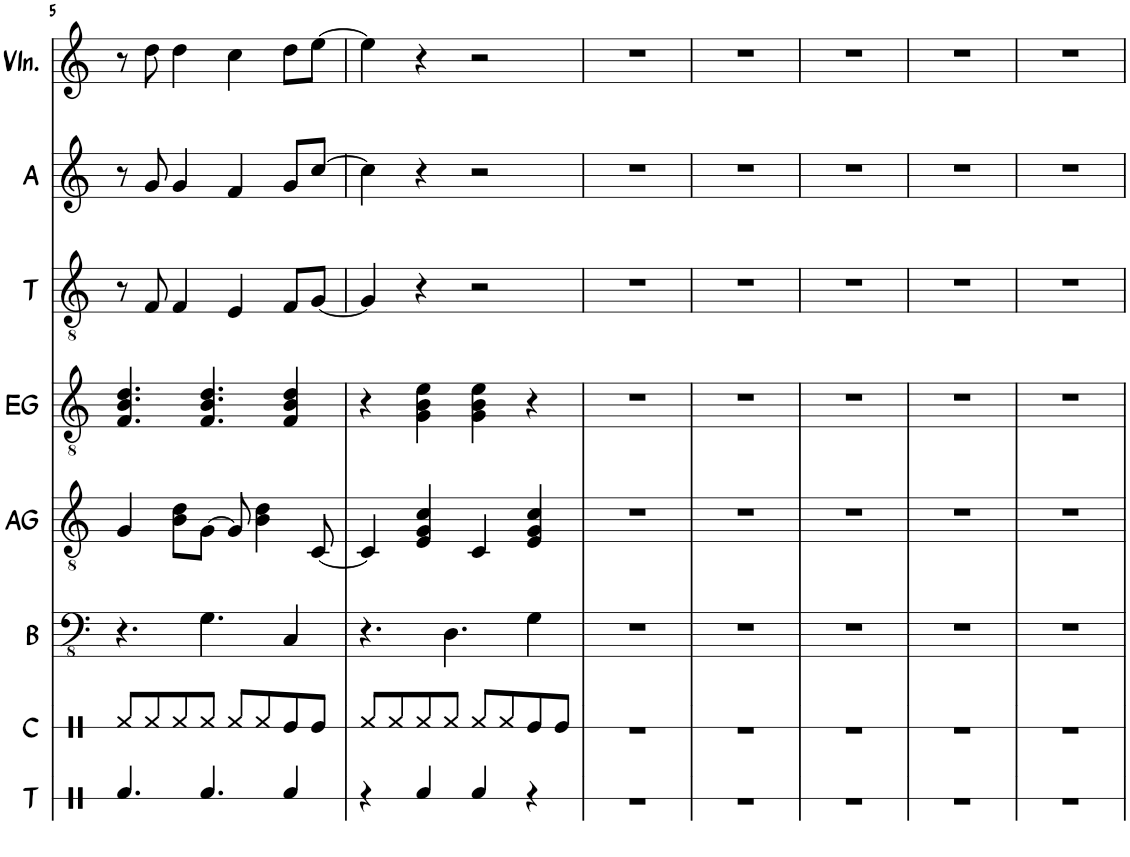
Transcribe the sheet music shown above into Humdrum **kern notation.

**kern	**kern	**kern	**kern	**kern	**kern	**kern	**kern
*part8	*part7	*part6	*part5	*part4	*part3	*part2	*part1
*staff8	*staff7	*staff6	*staff5	*staff4	*staff3	*staff2	*staff1
*I"Timbales	*I"Congas	*I"Bass	*I"A. Guitar	*I"E. Guitar	*I"Tenor	*I"Alto	*I"Violin
*I'T	*I'C	*I'B	*I'AG	*I'EG	*I'T	*I'A	*I'Vln.
!!LO:PB:g=z
*clefX	*clefX	*clefFv4	*clefGv2	*clefGv2	*clefGv2	*clefG2	*clefG2
*	*	*	*	*	*ITrd8c14	*ITrd5c9	*
*k[]	*k[]	*k[]	*k[]	*k[]	*k[]	*k[]	*k[]
*M4/4	*M4/4	*M4/4	*M4/4	*M4/4	*M4/4	*M4/4	*M4/4
=5	=5	=5	=5	=5	=5	=5	=5
4.Rf/	8Rf/L	4.r	4G/	4.F/ 4.B/ 4.d/	8r	8r	8r
.	8Rf/	.	.	.	8F/	8g/	8dd\
.	8Rf/	.	8B\ 8d\L	.	4F/	4g/	4dd\
4.Rf/	8Rf/J	4.GG\	[8G\J	4.F/ 4.B/ 4.d/	.	.	.
.	8Rf/L	.	8G/]	.	4E/	4f/	4cc\
.	8Rf/	.	4B\ 4d\	.	.	.	.
4Rf/	8Re/	4CC/	.	4F/ 4B/ 4d/	8F/L	8g/L	8dd\L
.	8Re/J	.	[8C/	.	[8G/J	[8cc/J	[8ee\J
=6	=6	=6	=6	=6	=6	=6	=6
4r	8Rf/L	4.r	4C/]	4r	4G/]	4cc\]	4ee\]
.	8Rf/	.	.	.	.	.	.
4Rf/	8Rf/	.	4E/ 4G/ 4c/	4G\ 4B\ 4e\	4r	4r	4r
.	8Rf/J	4.DD\	.	.	.	.	.
4Rf/	8Rf/L	.	4C/	4G\ 4B\ 4e\	2r	2r	2r
.	8Rf/	.	.	.	.	.	.
4r	8Re/	4GG\	4E/ 4G/ 4c/	4r	.	.	.
.	8Re/J	.	.	.	.	.	.
=7	=7	=7	=7	=7	=7	=7	=7
1r	1r	1r	1r	1r	1r	1r	1r
=8	=8	=8	=8	=8	=8	=8	=8
1r	1r	1r	1r	1r	1r	1r	1r
=9	=9	=9	=9	=9	=9	=9	=9
1r	1r	1r	1r	1r	1r	1r	1r
=10	=10	=10	=10	=10	=10	=10	=10
1r	1r	1r	1r	1r	1r	1r	1r
=11	=11	=11	=11	=11	=11	=11	=11
1r	1r	1r	1r	1r	1r	1r	1r
=	=	=	=	=	=	=	=
*-	*-	*-	*-	*-	*-	*-	*-
